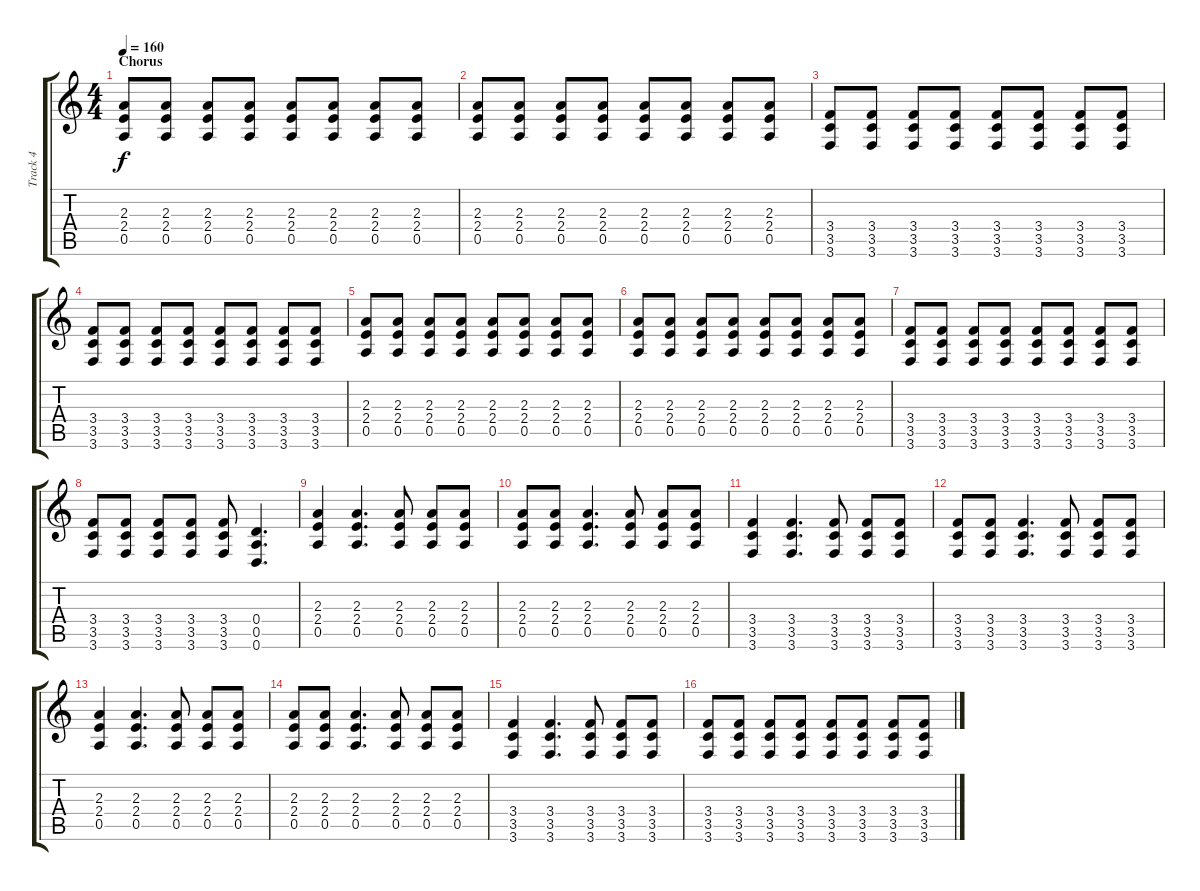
\track ("Track 4" "Track 4") {instrument distortionguitar}
\staff {score tabs}
\tuning (E4 B3 G3 D3 A2 D2) {hide}
\ts (4 4)
\section ("" "Chorus")
\tempo 160
\clef g2
\ks c
(2.3 2.4 0.5).8{dy f} (2.3 2.4 0.5).8 (2.3 2.4 0.5).8 (2.3 2.4 0.5).8 (2.3 2.4 0.5).8 (2.3 2.4 0.5).8 (2.3 2.4 0.5).8 (2.3 2.4 0.5).8 |
(2.3 2.4 0.5).8 (2.3 2.4 0.5).8 (2.3 2.4 0.5).8 (2.3 2.4 0.5).8 (2.3 2.4 0.5).8 (2.3 2.4 0.5).8 (2.3 2.4 0.5).8 (2.3 2.4 0.5).8 |
(3.4 3.5 3.6).8 (3.4 3.5 3.6).8 (3.4 3.5 3.6).8 (3.4 3.5 3.6).8 (3.4 3.5 3.6).8 (3.4 3.5 3.6).8 (3.4 3.5 3.6).8 (3.4 3.5 3.6).8 |
(3.4 3.5 3.6).8 (3.4 3.5 3.6).8 (3.4 3.5 3.6).8 (3.4 3.5 3.6).8 (3.4 3.5 3.6).8 (3.4 3.5 3.6).8 (3.4 3.5 3.6).8 (3.4 3.5 3.6).8 |
(2.3 2.4 0.5).8 (2.3 2.4 0.5).8 (2.3 2.4 0.5).8 (2.3 2.4 0.5).8 (2.3 2.4 0.5).8 (2.3 2.4 0.5).8 (2.3 2.4 0.5).8 (2.3 2.4 0.5).8 |
(2.3 2.4 0.5).8 (2.3 2.4 0.5).8 (2.3 2.4 0.5).8 (2.3 2.4 0.5).8 (2.3 2.4 0.5).8 (2.3 2.4 0.5).8 (2.3 2.4 0.5).8 (2.3 2.4 0.5).8 |
(3.4 3.5 3.6).8 (3.4 3.5 3.6).8 (3.4 3.5 3.6).8 (3.4 3.5 3.6).8 (3.4 3.5 3.6).8 (3.4 3.5 3.6).8 (3.4 3.5 3.6).8 (3.4 3.5 3.6).8 |
(3.4 3.5 3.6).8 (3.4 3.5 3.6).8 (3.4 3.5 3.6).8 (3.4 3.5 3.6).8 (3.4 3.5 3.6).8 (0.4 0.5 0.6).4{d} |
(2.3 2.4 0.5).4 (2.3 2.4 0.5).4{d} (2.3 2.4 0.5).8 (2.3 2.4 0.5).8 (2.3 2.4 0.5).8 |
(2.3 2.4 0.5).8 (2.3 2.4 0.5).8 (2.3 2.4 0.5).4{d} (2.3 2.4 0.5).8 (2.3 2.4 0.5).8 (2.3 2.4 0.5).8 |
(3.4 3.5 3.6).4 (3.4 3.5 3.6).4{d} (3.4 3.5 3.6).8 (3.4 3.5 3.6).8 (3.4 3.5 3.6).8 |
(3.4 3.5 3.6).8 (3.4 3.5 3.6).8 (3.4 3.5 3.6).4{d} (3.4 3.5 3.6).8 (3.4 3.5 3.6).8 (3.4 3.5 3.6).8 |
(2.3 2.4 0.5).4 (2.3 2.4 0.5).4{d} (2.3 2.4 0.5).8 (2.3 2.4 0.5).8 (2.3 2.4 0.5).8 |
(2.3 2.4 0.5).8 (2.3 2.4 0.5).8 (2.3 2.4 0.5).4{d} (2.3 2.4 0.5).8 (2.3 2.4 0.5).8 (2.3 2.4 0.5).8 |
(3.4 3.5 3.6).4 (3.4 3.5 3.6).4{d} (3.4 3.5 3.6).8 (3.4 3.5 3.6).8 (3.4 3.5 3.6).8 |
(3.4 3.5 3.6).8 (3.4 3.5 3.6).8 (3.4 3.5 3.6).8 (3.4 3.5 3.6).8 (3.4 3.5 3.6).8 (3.4 3.5 3.6).8 (3.4 3.5 3.6).8 (3.4 3.5 3.6).8
